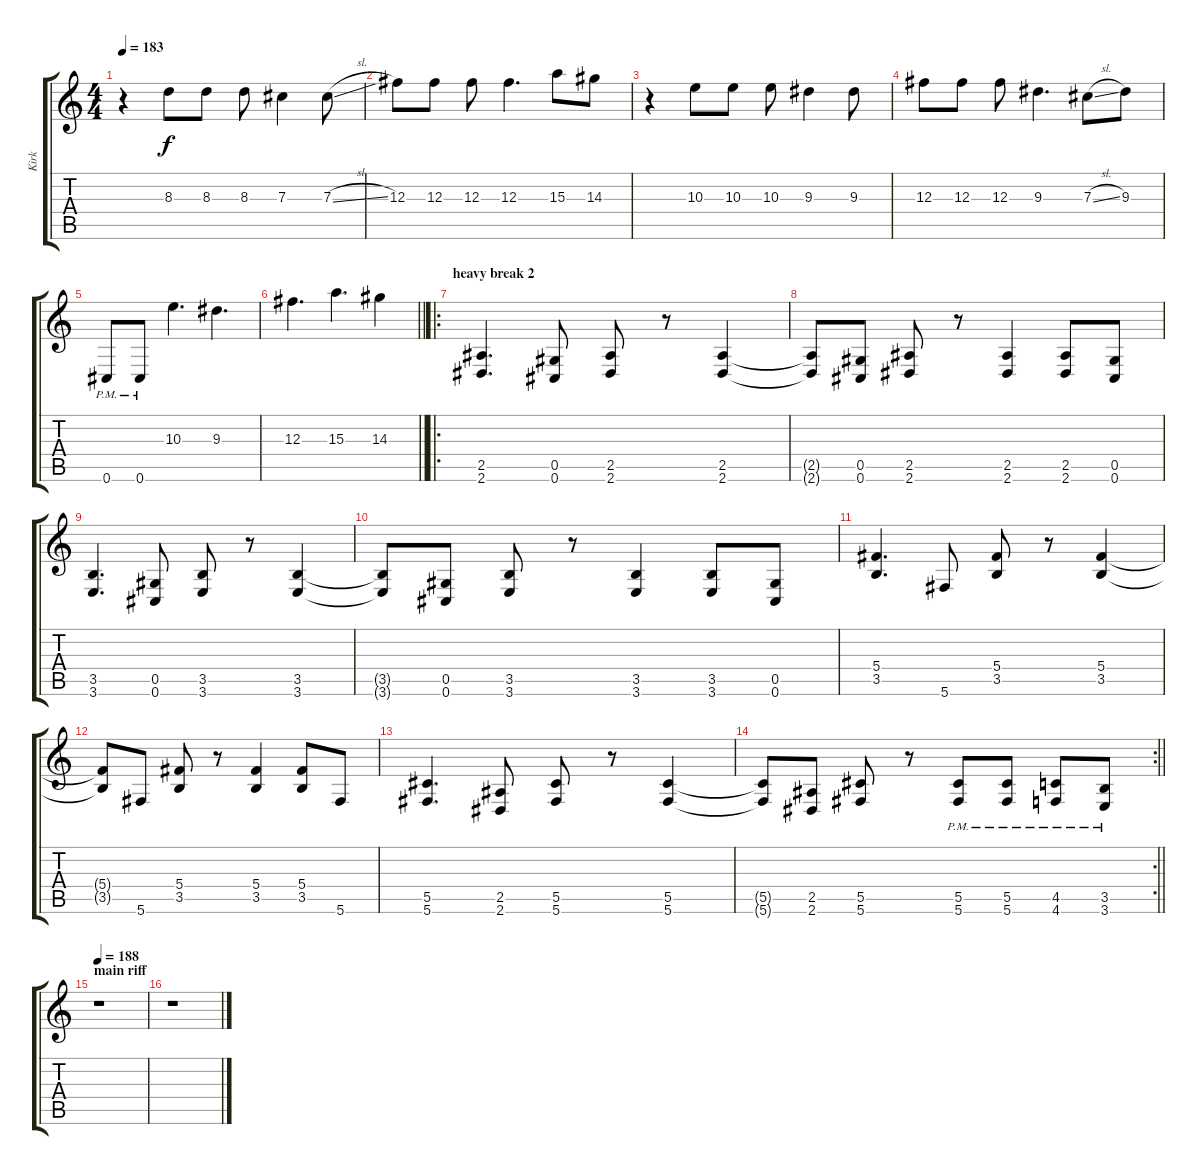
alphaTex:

\track ("Kirk" "Kirk") {instrument distortionguitar}
\staff {score tabs}
\tuning (Eb4 Bb3 Gb3 Db3 Ab2 Db2) {hide}
\ts (4 4)
\tempo 183
\clef g2
\ks c
r.4{dy f} 8.3.8 8.3.8 8.3.8 7.3.4 7.3{sl}.8 |
12.3.8 12.3.8 12.3.8 12.3.4{d} 15.3.8 14.3.8 |
r.4 10.3.8 10.3.8 10.3.8 9.3.4 9.3.8 |
12.3.8 12.3.8 12.3.8 9.3.4{d} 7.3{sl}.8 9.3.8 |
0.6{pm}.8 0.6{pm}.8 10.3.4{d} 9.3.4{d} |
\barLineRight lightlight
12.3.4{d} 15.3.4{d} 14.3.4 |
\ro
\section ("" "heavy break 2")
(2.5 2.6).4{d} (0.5 0.6).8 (2.5 2.6).8 r.8 (2.5 2.6).4 |
(2.5{t} 2.6{t}).8 (0.5 0.6).8 (2.5 2.6).8 r.8 (2.5 2.6).4 (2.5 2.6).8 (0.5 0.6).8 |
(3.5 3.6).4{d} (0.5 0.6).8 (3.5 3.6).8 r.8 (3.5 3.6).4 |
(3.5{t} 3.6{t}).8 (0.5 0.6).8 (3.5 3.6).8 r.8 (3.5 3.6).4 (3.5 3.6).8 (0.5 0.6).8 |
(5.4 3.5).4{d} 5.6.8 (5.4 3.5).8 r.8 (5.4 3.5).4 |
(5.4{t} 3.5{t}).8 5.6.8 (5.4 3.5).8 r.8 (5.4 3.5).4 (5.4 3.5).8 5.6.8 |
(5.5 5.6).4{d} (2.5 2.6).8 (5.5 5.6).8 r.8 (5.5 5.6).4 |
\rc 2
\barLineRight lightlight
(5.5{t} 5.6{t}).8 (2.5 2.6).8 (5.5 5.6).8 r.8 (5.5{pm} 5.6{pm}).8 (5.5{pm} 5.6{pm}).8 (4.5{pm} 4.6{pm}).8 (3.5{pm} 3.6{pm}).8 |
\section ("" "main riff")
\tempo 188
r.1 |
r.1
